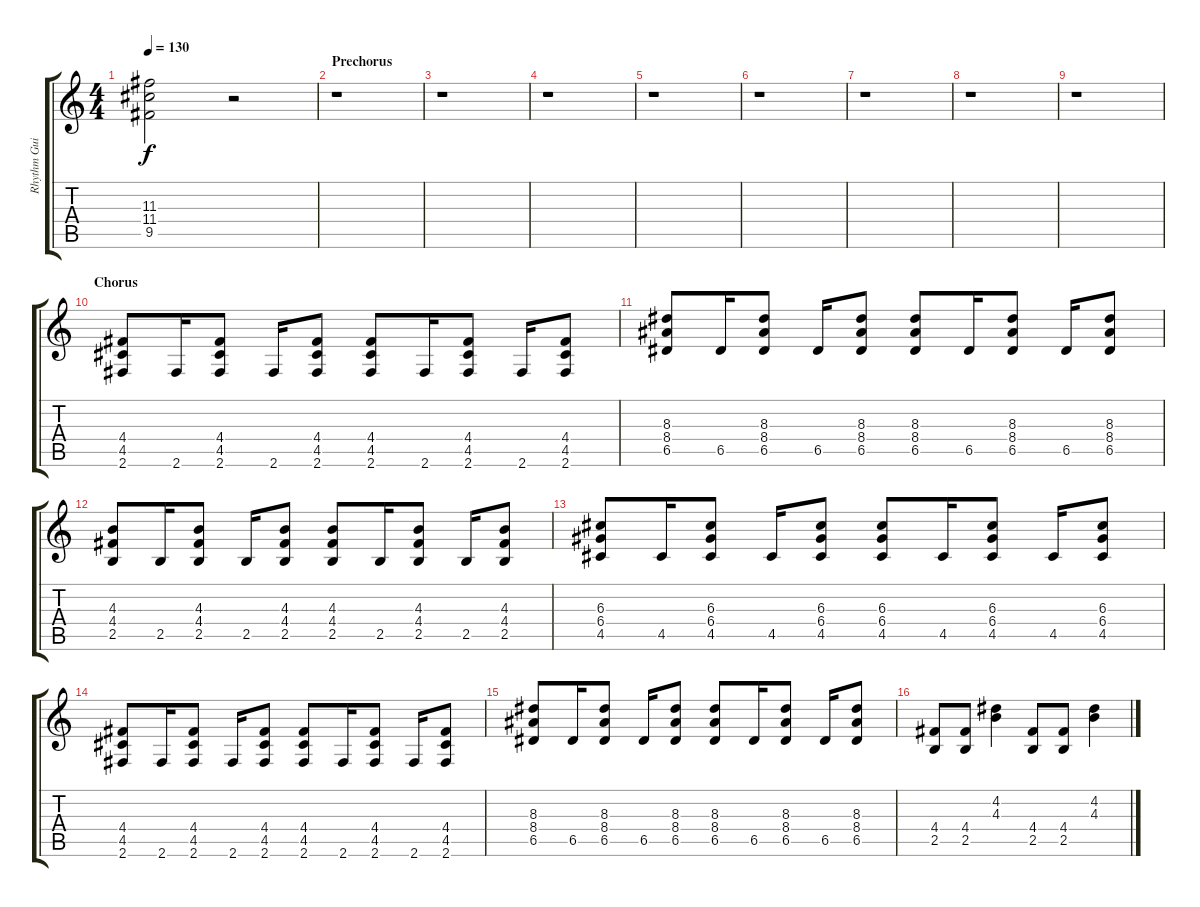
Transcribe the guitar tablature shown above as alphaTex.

\track ("Rhythm Guitar" "Rhythm Gui") {instrument overdrivenguitar}
\staff {score tabs}
\tuning (E4 B3 G3 D3 A2 E2) {hide}
\ts (4 4)
\tempo 130
\clef g2
\ks c
(11.3 11.4 9.5).2{dy f} r.2 |
\section ("" "Prechorus")
r.1 |
r.1 |
r.1 |
r.1 |
r.1 |
r.1 |
r.1 |
r.1 |
\section ("" "Chorus")
(4.4 4.5 2.6).8 2.6.16 (4.4 4.5 2.6).8 2.6.16 (4.4 4.5 2.6).8 (4.4 4.5 2.6).8 2.6.16 (4.4 4.5 2.6).8 2.6.16 (4.4 4.5 2.6).8 |
(8.3 8.4 6.5).8 6.5.16 (8.3 8.4 6.5).8 6.5.16 (8.3 8.4 6.5).8 (8.3 8.4 6.5).8 6.5.16 (8.3 8.4 6.5).8 6.5.16 (8.3 8.4 6.5).8 |
(4.3 4.4 2.5).8 2.5.16 (4.3 4.4 2.5).8 2.5.16 (4.3 4.4 2.5).8 (4.3 4.4 2.5).8 2.5.16 (4.3 4.4 2.5).8 2.5.16 (4.3 4.4 2.5).8 |
(6.3 6.4 4.5).8 4.5.16 (6.3 6.4 4.5).8 4.5.16 (6.3 6.4 4.5).8 (6.3 6.4 4.5).8 4.5.16 (6.3 6.4 4.5).8 4.5.16 (6.3 6.4 4.5).8 |
(4.4 4.5 2.6).8 2.6.16 (4.4 4.5 2.6).8 2.6.16 (4.4 4.5 2.6).8 (4.4 4.5 2.6).8 2.6.16 (4.4 4.5 2.6).8 2.6.16 (4.4 4.5 2.6).8 |
(8.3 8.4 6.5).8 6.5.16 (8.3 8.4 6.5).8 6.5.16 (8.3 8.4 6.5).8 (8.3 8.4 6.5).8 6.5.16 (8.3 8.4 6.5).8 6.5.16 (8.3 8.4 6.5).8 |
(4.4 2.5).8 (4.4 2.5).8 (4.2 4.3).4 (4.4 2.5).8 (4.4 2.5).8 (4.2 4.3).4
